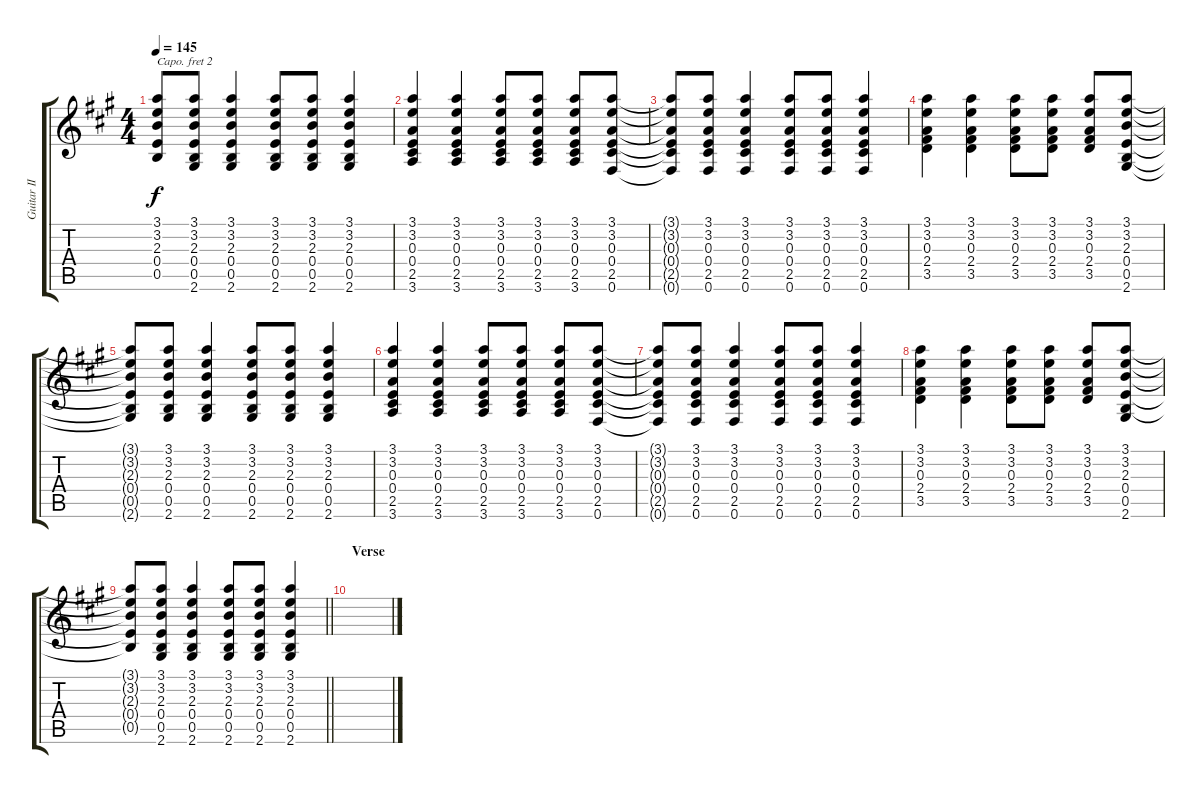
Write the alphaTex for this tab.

\track ("Guitar II" "Guitar II") {instrument acousticguitarnylon}
\staff {score tabs}
\capo 2
\tuning (E4 B3 G3 D3 A2 E2) {hide}
\ts (4 4)
\tempo 145
\clef g2
\ks a
(3.1{t} 3.2{t} 2.3{t} 0.4{t} 0.5{t}).8{dy f} (3.1 3.2 2.3 0.4 0.5 2.6).8 (3.1 3.2 2.3 0.4 0.5 2.6).4 (3.1 3.2 2.3 0.4 0.5 2.6).8 (3.1 3.2 2.3 0.4 0.5 2.6).8 (3.1 3.2 2.3 0.4 0.5 2.6).4 |
(3.1 3.2 0.3 0.4 2.5 3.6).4 (3.1 3.2 0.3 0.4 2.5 3.6).4 (3.1 3.2 0.3 0.4 2.5 3.6).8 (3.1 3.2 0.3 0.4 2.5 3.6).8 (3.1 3.2 0.3 0.4 2.5 3.6).8 (3.1 3.2 0.3 0.4 2.5 0.6).8 |
(3.1{t} 3.2{t} 0.3{t} 0.4{t} 2.5{t} 0.6{t}).8 (3.1 3.2 0.3 0.4 2.5 0.6).8 (3.1 3.2 0.3 0.4 2.5 0.6).4 (3.1 3.2 0.3 0.4 2.5 0.6).8 (3.1 3.2 0.3 0.4 2.5 0.6).8 (3.1 3.2 0.3 0.4 2.5 0.6).4 |
(3.1 3.2 0.3 2.4 3.5).4 (3.1 3.2 0.3 2.4 3.5).4 (3.1 3.2 0.3 2.4 3.5).8 (3.1 3.2 0.3 2.4 3.5).8 (3.1 3.2 0.3 2.4 3.5).8 (3.1 3.2 2.3 0.4 0.5 2.6).8 |
(3.1{t} 3.2{t} 2.3{t} 0.4{t} 0.5{t} 2.6{t}).8 (3.1 3.2 2.3 0.4 0.5 2.6).8 (3.1 3.2 2.3 0.4 0.5 2.6).4 (3.1 3.2 2.3 0.4 0.5 2.6).8 (3.1 3.2 2.3 0.4 0.5 2.6).8 (3.1 3.2 2.3 0.4 0.5 2.6).4 |
(3.1 3.2 0.3 0.4 2.5 3.6).4 (3.1 3.2 0.3 0.4 2.5 3.6).4 (3.1 3.2 0.3 0.4 2.5 3.6).8 (3.1 3.2 0.3 0.4 2.5 3.6).8 (3.1 3.2 0.3 0.4 2.5 3.6).8 (3.1 3.2 0.3 0.4 2.5 0.6).8 |
(3.1{t} 3.2{t} 0.3{t} 0.4{t} 2.5{t} 0.6{t}).8 (3.1 3.2 0.3 0.4 2.5 0.6).8 (3.1 3.2 0.3 0.4 2.5 0.6).4 (3.1 3.2 0.3 0.4 2.5 0.6).8 (3.1 3.2 0.3 0.4 2.5 0.6).8 (3.1 3.2 0.3 0.4 2.5 0.6).4 |
(3.1 3.2 0.3 2.4 3.5).4 (3.1 3.2 0.3 2.4 3.5).4 (3.1 3.2 0.3 2.4 3.5).8 (3.1 3.2 0.3 2.4 3.5).8 (3.1 3.2 0.3 2.4 3.5).8 (3.1 3.2 2.3 0.4 0.5 2.6).8 |
\barLineRight lightlight
(3.1{t} 3.2{t} 2.3{t} 0.4{t} 0.5{t}).8 (3.1 3.2 2.3 0.4 0.5 2.6).8 (3.1 3.2 2.3 0.4 0.5 2.6).4 (3.1 3.2 2.3 0.4 0.5 2.6).8 (3.1 3.2 2.3 0.4 0.5 2.6).8 (3.1 3.2 2.3 0.4 0.5 2.6).4 |
\section ("" "Verse")
